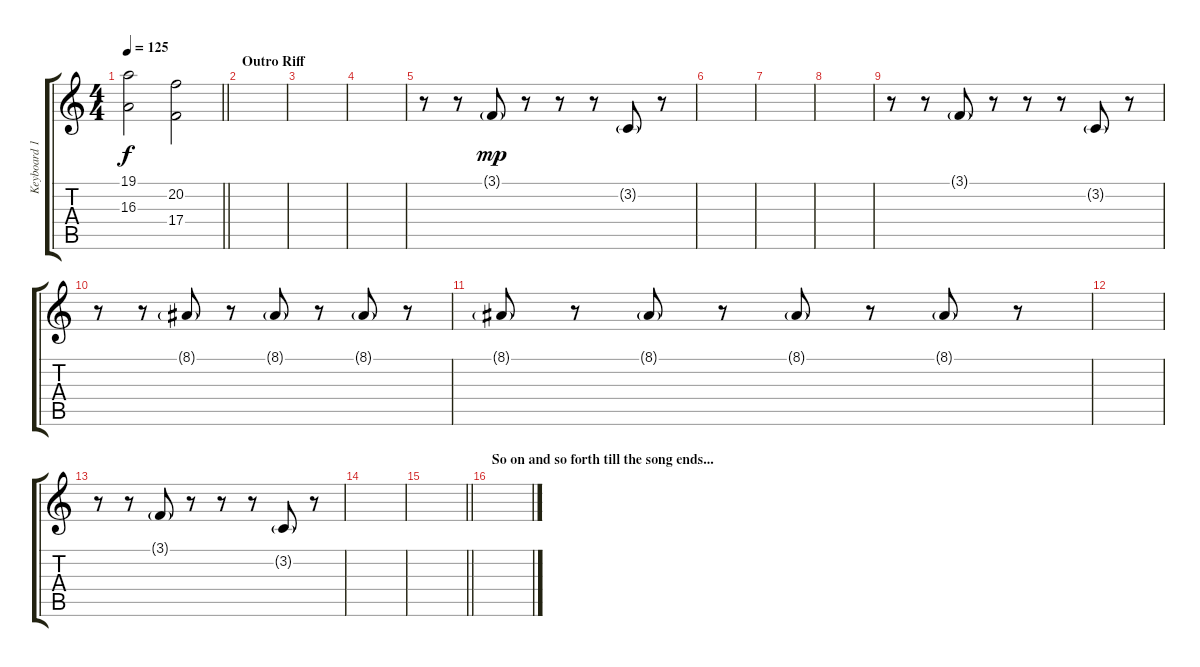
\track ("Keyboard 1" "Keyboard 1") {instrument acousticgrandpiano}
\staff {score tabs}
\tuning (D4 A3 F3 C3 G2 D2) {hide}
\ts (4 4)
\tempo 125
\clef g2
\barLineRight lightlight
\ks c
(19.1 16.3).2{dy f} (20.2 17.4).2 |
\section ("" "Outro Riff")
|
|
|
r.8{volume 16 instrument electricguitarjazz} r.8 3.1{g}.8{dy mp} r.8 r.8 r.8 3.2{g}.8 r.8 |
|
|
|
r.8 r.8 3.1{g}.8 r.8 r.8 r.8 3.2{g}.8 r.8 |
r.8 r.8 8.1{g}.8 r.8 8.1{g}.8{volume 8} r.8 8.1{g}.8 r.8 |
8.1{g}.8 r.8 8.1{g}.8 r.8 8.1{g}.8 r.8 8.1{g}.8 r.8 |
|
r.8{volume 16 instrument electricguitarjazz} r.8 3.1{g}.8 r.8 r.8 r.8 3.2{g}.8 r.8 |
|
\barLineRight lightlight
|
\section ("" "So on and so forth till the song ends...")
